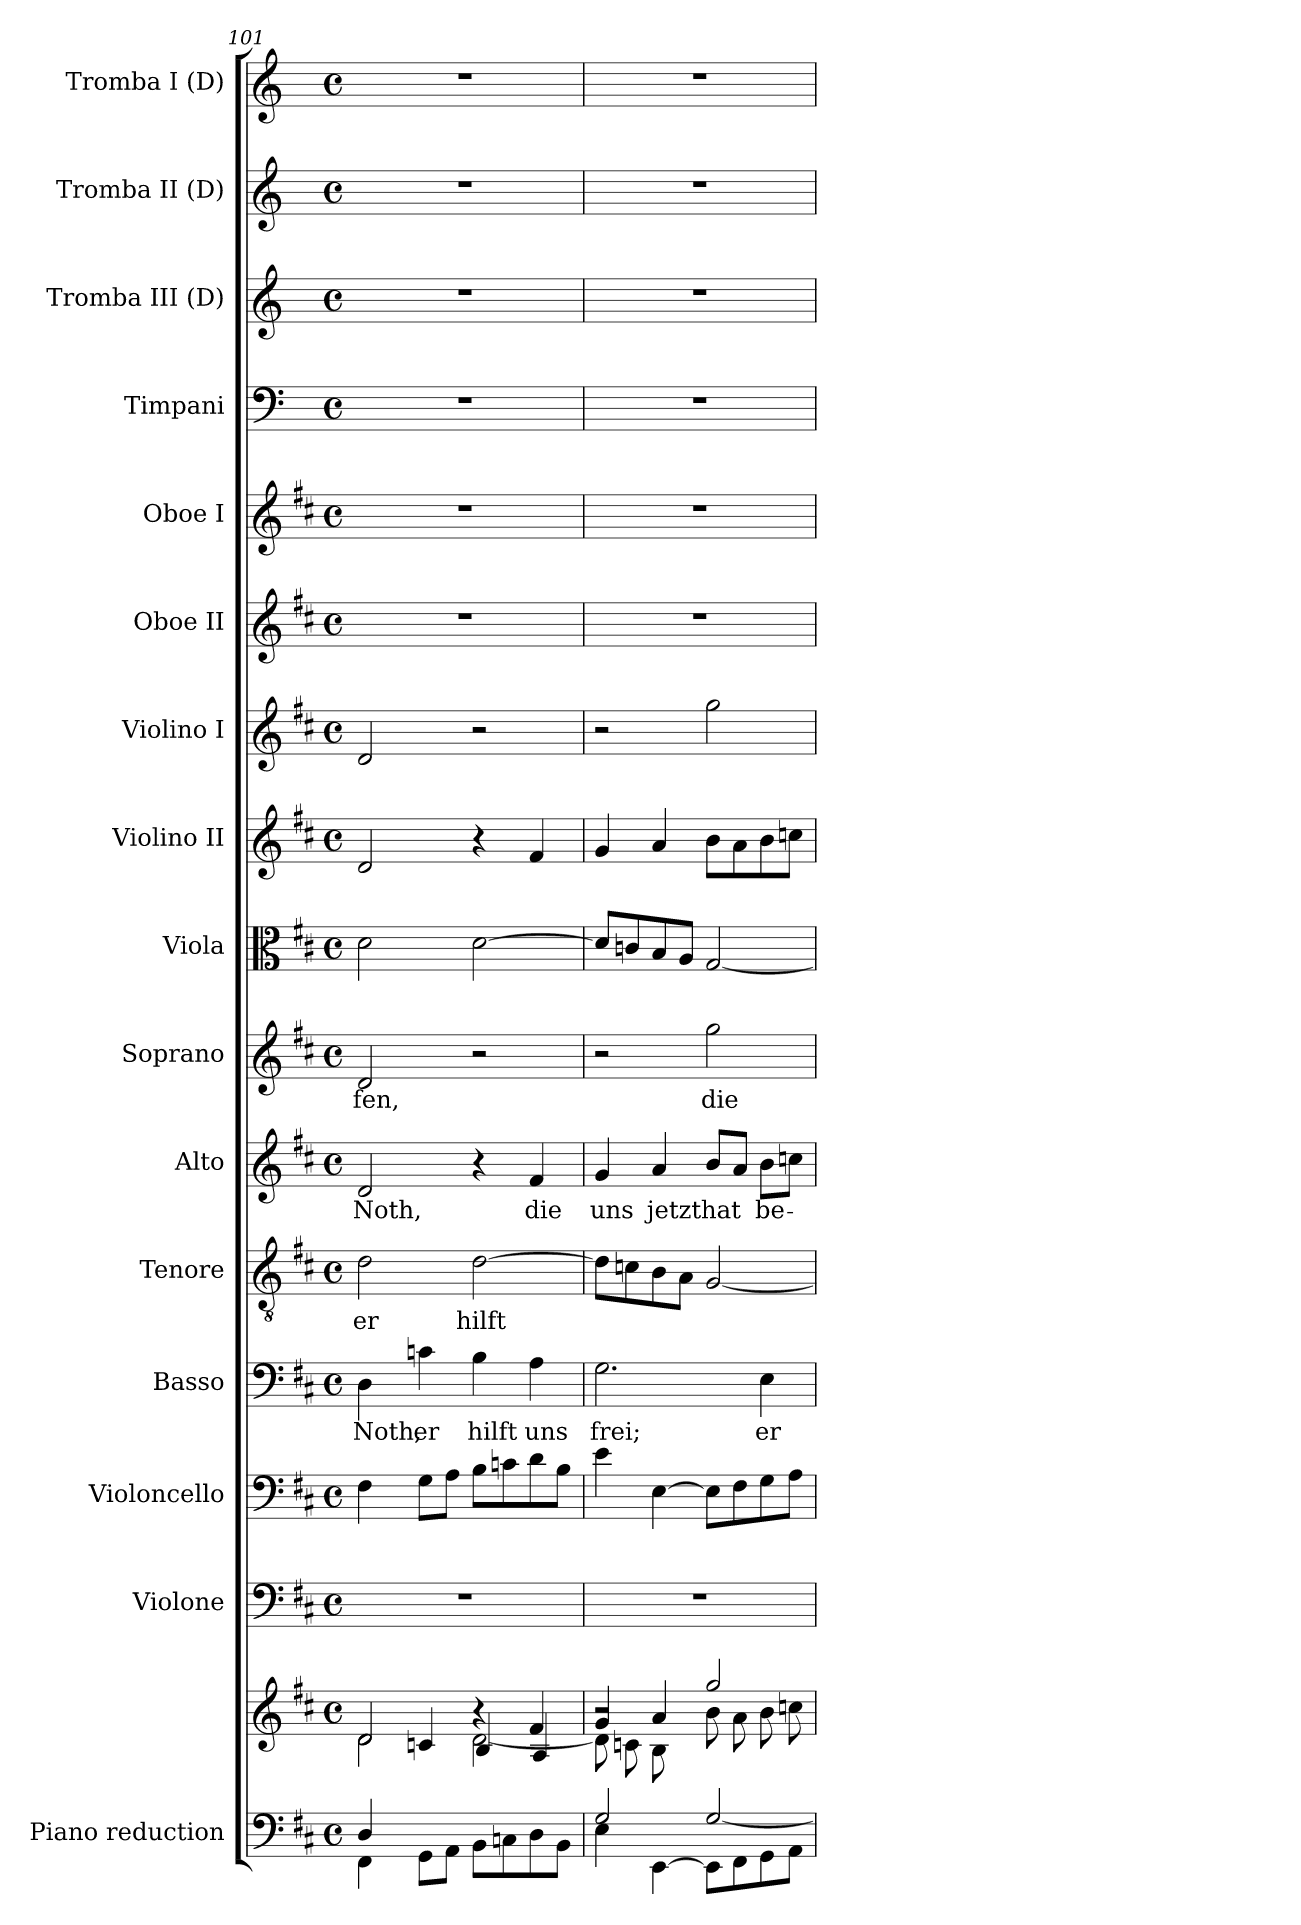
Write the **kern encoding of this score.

**kern	**kern	**kern	**kern	**kern	**text	**kern	**text	**kern	**text	**kern	**text	**kern	**kern	**kern	**kern	**kern	**kern	**kern	**kern	**kern
*part16	*part16	*part15	*part14	*part13	*part13	*part12	*part12	*part11	*part11	*part10	*part10	*part9	*part8	*part7	*part6	*part5	*part4	*part3	*part2	*part1
*staff17	*staff16	*staff15	*staff14	*staff13	*staff13	*staff12	*staff12	*staff11	*staff11	*staff10	*staff10	*staff9	*staff8	*staff7	*staff6	*staff5	*staff4	*staff3	*staff2	*staff1
*I"Piano reduction	*	*I"Violone	*I"Violoncello	*I"Basso	*	*I"Tenore	*	*I"Alto	*	*I"Soprano	*	*I"Viola	*I"Violino II	*I"Violino I	*I"Oboe II	*I"Oboe I	*I"Timpani	*I"Tromba III (D)	*I"Tromba II (D)	*I"Tromba I (D)
*I'Pno	*	*	*	*	*	*	*	*	*	*	*	*	*	*	*I'Ob	*I'Ob	*I'Timp	*	*	*
*clefF4	*clefG2	*clefF4	*clefF4	*clefF4	*	*clefGv2	*	*clefG2	*	*clefG2	*	*clefC3	*clefG2	*clefG2	*clefG2	*clefG2	*clefF4	*clefG2	*clefG2	*clefG2
*	*	*ITrd7c12	*	*	*	*	*	*	*	*	*	*	*	*	*	*	*	*ITrd-1c-2	*ITrd-1c-2	*ITrd-1c-2
*k[f#c#]	*k[f#c#]	*k[f#c#]	*k[f#c#]	*k[f#c#]	*	*k[f#c#]	*	*k[f#c#]	*	*k[f#c#]	*	*k[f#c#]	*k[f#c#]	*k[f#c#]	*k[f#c#]	*k[f#c#]	*k[]	*k[f#c#]	*k[f#c#]	*k[f#c#]
*M4/4	*M4/4	*M4/4	*M4/4	*M4/4	*	*M4/4	*	*M4/4	*	*M4/4	*	*M4/4	*M4/4	*M4/4	*M4/4	*M4/4	*M4/4	*M4/4	*M4/4	*M4/4
*met(c)	*met(c)	*met(c)	*met(c)	*met(c)	*	*met(c)	*	*met(c)	*	*met(c)	*	*met(c)	*met(c)	*met(c)	*met(c)	*met(c)	*met(c)	*met(c)	*met(c)	*met(c)
=101	=101	=101	=101	=101	=101	=101	=101	=101	=101	=101	=101	=101	=101	=101	=101	=101	=101	=101	=101	=101
*^	*^	*	*	*	*	*	*	*	*	*	*	*	*	*	*	*	*	*	*	*
*	*	*	*^	*	*	*	*	*	*	*	*	*	*	*	*	*	*	*	*	*	*	*
!	!	!	!	!	!	!	!	!LO:LY:b	!	!LO:LY:b	!	!LO:LY:b	!	!LO:LY:b	!	!	!	!	!	!	!	!	!
4D/	4FF#\	2d/	2d\	4ryy	1r	4F#\	4D\	Noth,	2d\	er	2d/	Noth,	2d/	-fen,	2d\	2d/	2d/	1r	1r	1r	1r	1r	1r
!	!	!	!	!	!	!	!	!LO:LY:b	!	!	!	!	!	!	!	!	!	!	!	!	!	!	!
2.ryy	8GG\L	.	.	4cn/	.	8G\L	4cn\	er	.	.	.	.	.	.	.	.	.	.	.	.	.	.	.
.	8AA\J	.	.	.	.	8A\J	.	.	.	.	.	.	.	.	.	.	.	.	.	.	.	.	.
!	!	!	!	!	!	!	!	!LO:LY:b	!	!LO:LY:b	!	!	!	!	!	!	!	!	!	!	!	!	!
.	8BB\L	4r	[>2d\	4B/	.	8B\L	4B\	hilft	[2d\	hilft	4r	.	2r	.	[2d\	4r	2r	.	.	.	.	.	.
.	8Cn\	.	.	.	.	8cn\	.	.	.	.	.	.	.	.	.	.	.	.	.	.	.	.	.
!	!	!	!	!	!	!	!	!LO:LY:b	!	!	!	!LO:LY:b	!	!	!	!	!	!	!	!	!	!	!
.	8D\	4f#/	.	4A/	.	8d\	4A\	uns	.	.	4f#/	die	.	.	.	4f#/	.	.	.	.	.	.	.
.	8BB\J	.	.	.	.	8B\J	.	.	.	.	.	.	.	.	.	.	.	.	.	.	.	.	.
=102	=102	=102	=102	=102	=102	=102	=102	=102	=102	=102	=102	=102	=102	=102	=102	=102	=102	=102	=102	=102	=102	=102	=102
*	*^	*	*	*	*	*	*	*	*	*	*	*	*	*	*	*	*	*	*	*	*	*	*
!	!	!	!	!	!	!	!	!	!LO:LY:b	!	!	!	!LO:LY:b	!	!	!	!	!	!	!	!	!	!	!
4.ryy	2G/	4E\	2r	8d\L]	4g/	1r	4e\	2.G\	frei;	8d\L]	.	4g/	uns	2r	.	8d/L]	4g/	2r	1r	1r	1r	1r	1r	1r
.	.	.	.	8cn\	.	.	.	.	.	8cn\	.	.	.	.	.	8cn/	.	.	.	.	.	.	.	.
!	!	!	!	!	!	!	!	!	!	!	!	!	!LO:LY:b	!	!	!	!	!	!	!	!	!	!	!
.	.	[4EE\	.	8B\	4a/	.	[4E\	.	.	8B\	.	4a/	jetzt	.	.	8B/	4a/	.	.	.	.	.	.	.
8A/J	.	.	.	8ryy	.	.	.	.	.	8A\J	.	.	.	.	.	8A/J	.	.	.	.	.	.	.	.
!	!	!	!	!	!	!	!	!	!	!	!	!	!LO:LY:b	!	!LO:LY:b	!	!	!	!	!	!	!	!	!
2ryy	[2G/	8EE\L]	2gg/	8b\L	2ryy	.	8E\L]	.	.	[2G/	.	8b/L	hat	2gg\	die	[2G/	8b\L	2gg\	.	.	.	.	.	.
.	.	8FF#\	.	8a\	.	.	8F#\	.	.	.	.	8a/J	.	.	.	.	8a\	.	.	.	.	.	.	.
!	!	!	!	!	!	!	!	!	!LO:LY:b	!	!	!	!LO:LY:b	!	!	!	!	!	!	!	!	!	!	!
.	.	8GG\	.	8b\	.	.	8G\	4E\	er	.	.	8b\L	be-	.	.	.	8b\	.	.	.	.	.	.	.
.	.	8AA\J	.	8ccn\J	.	.	8A\J	.	.	.	.	8ccn\J	.	.	.	.	8ccn\J	.	.	.	.	.	.	.
*v	*v	*v	*	*	*	*	*	*	*	*	*	*	*	*	*	*	*	*	*	*	*	*	*	*
*	*v	*v	*v	*	*	*	*	*	*	*	*	*	*	*	*	*	*	*	*	*	*	*
=	=	=	=	=	=	=	=	=	=	=	=	=	=	=	=	=	=	=	=	=
*-	*-	*-	*-	*-	*-	*-	*-	*-	*-	*-	*-	*-	*-	*-	*-	*-	*-	*-	*-	*-
